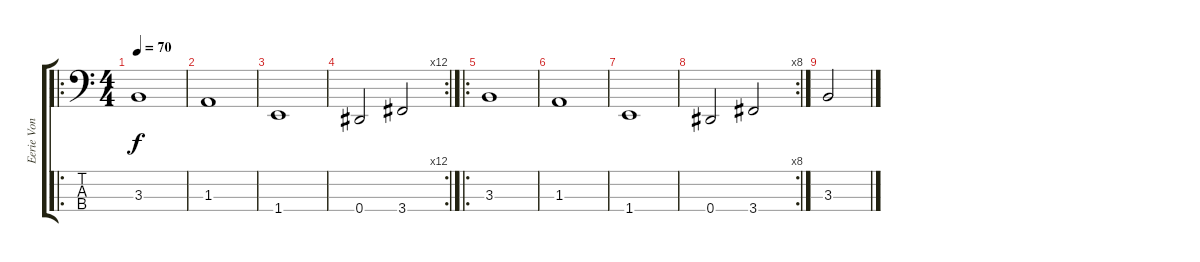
\track ("Eerie Von" "Eerie Von") {instrument acousticguitarnylon}
\staff {score tabs}
\tuning (Gb2 Db2 Ab1 Eb1) {hide}
\ro
\ts (4 4)
\tempo 70
\clef f4
\ks c
3.3.1{dy f instrument acousticguitarnylon} |
1.3.1 |
1.4.1 |
\rc 12
0.4.2 3.4.2 |
\ro
3.3.1 |
1.3.1 |
1.4.1 |
\rc 8
0.4.2 3.4.2 |
3.3.2
